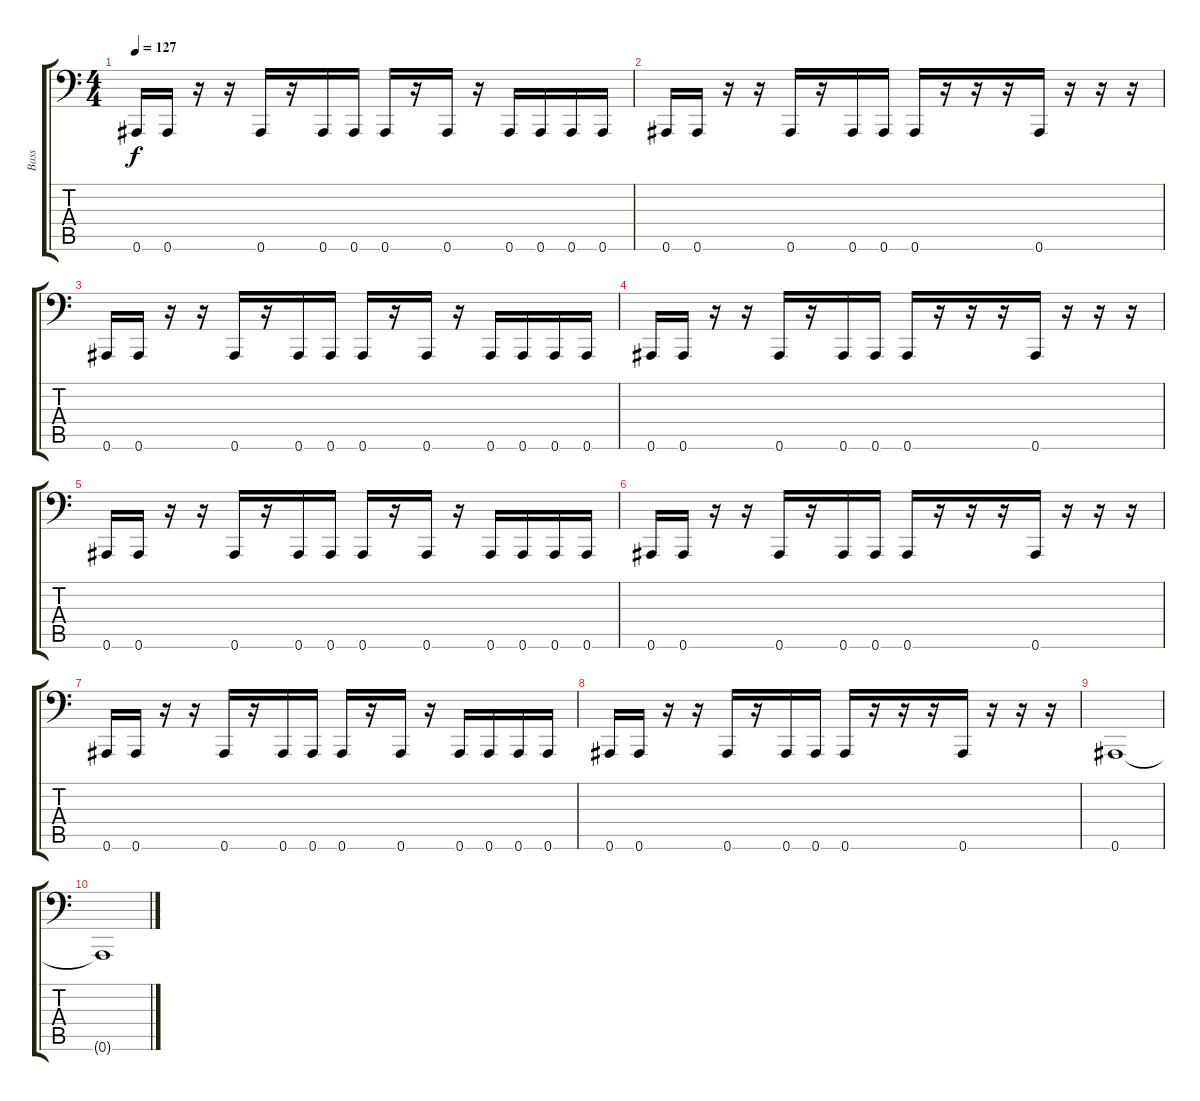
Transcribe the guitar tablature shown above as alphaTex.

\track ("Bass" "Bass") {instrument electricbasspick}
\staff {score tabs}
\tuning (C3 G2 Eb2 Bb1 F1 Bb0) {hide}
\ts (4 4)
\tempo 127
\clef f4
\ks c
0.6.16{dy f} 0.6.16 r.16 r.16{beam merge} 0.6.16 r.16 0.6.16 0.6.16 0.6.16 r.16{beam merge} 0.6.16 r.16 0.6.16 0.6.16 0.6.16 0.6.16 |
0.6.16 0.6.16 r.16 r.16 0.6.16 r.16 0.6.16 0.6.16 0.6.16{beam merge} r.16{beam merge} r.16{beam merge} r.16 0.6.16 r.16 r.16{beam merge} r.16 |
0.6.16 0.6.16 r.16 r.16{beam merge} 0.6.16 r.16 0.6.16 0.6.16 0.6.16 r.16{beam merge} 0.6.16 r.16 0.6.16 0.6.16 0.6.16 0.6.16 |
0.6.16 0.6.16 r.16 r.16 0.6.16 r.16 0.6.16 0.6.16 0.6.16{beam merge} r.16{beam merge} r.16{beam merge} r.16 0.6.16 r.16 r.16{beam merge} r.16 |
0.6.16 0.6.16 r.16 r.16{beam merge} 0.6.16 r.16 0.6.16 0.6.16 0.6.16 r.16{beam merge} 0.6.16 r.16 0.6.16 0.6.16 0.6.16 0.6.16 |
0.6.16 0.6.16 r.16 r.16 0.6.16 r.16 0.6.16 0.6.16 0.6.16{beam merge} r.16{beam merge} r.16{beam merge} r.16 0.6.16 r.16 r.16{beam merge} r.16 |
0.6.16 0.6.16 r.16 r.16{beam merge} 0.6.16 r.16 0.6.16 0.6.16 0.6.16 r.16{beam merge} 0.6.16 r.16 0.6.16 0.6.16 0.6.16 0.6.16 |
0.6.16 0.6.16 r.16 r.16 0.6.16 r.16 0.6.16 0.6.16 0.6.16{beam merge} r.16{beam merge} r.16{beam merge} r.16 0.6.16 r.16 r.16{beam merge} r.16 |
0.6.1 |
0.6{t}.1
